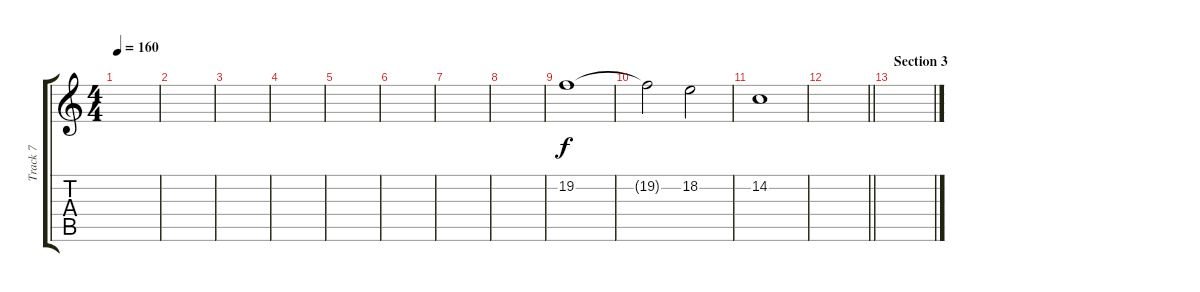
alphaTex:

\track ("Track 7" "Track 7") {instrument pad3polysynth}
\staff {score tabs}
\tuning (Eb4 Bb3 Gb3 Db3 Ab2 Db2) {hide}
\ts (4 4)
\tempo 160
\clef g2
\ks c
|
|
|
|
|
|
|
|
19.2.1 |
19.2{t}.2 18.2.2 |
14.2.1 |
\barLineRight lightlight
|
\section ("" "Section 3")
